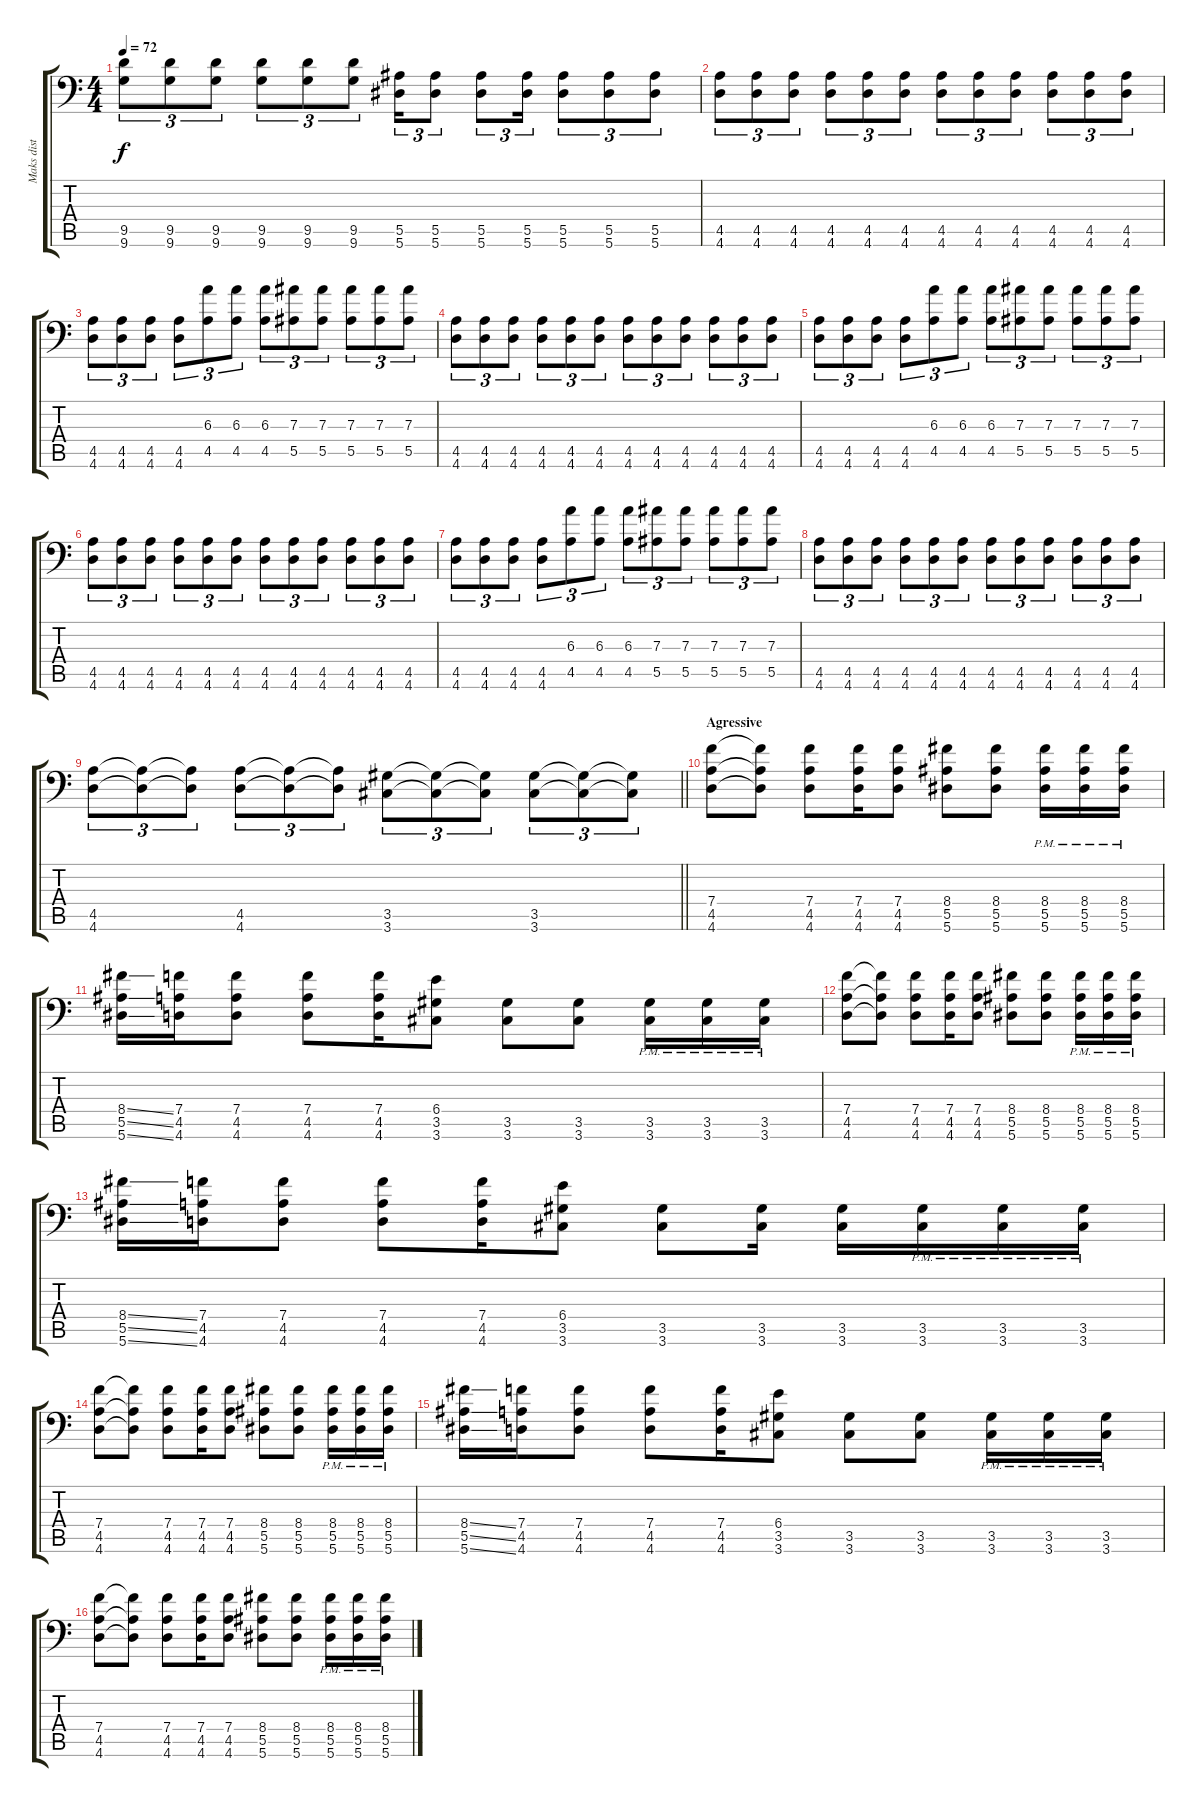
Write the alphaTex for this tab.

\track ("Maks dist" "Maks dist") {instrument distortionguitar}
\staff {score tabs}
\tuning (C4 G3 Eb3 Bb2 F2 Bb1) {hide}
\ts (4 4)
\tempo 72
\clef f4
\ks c
(9.5 9.6).8{tu (3 2) dy f} (9.5 9.6).8{tu (3 2)} (9.5 9.6).8{tu (3 2)} (9.5 9.6).8{tu (3 2)} (9.5 9.6).8{tu (3 2)} (9.5 9.6).8{tu (3 2)} (5.5 5.6).16{tu (3 2)} (5.5 5.6).8{tu (3 2)} (5.5 5.6).8{tu (3 2)} (5.5 5.6).16{tu (3 2)} (5.5 5.6).8{tu (3 2)} (5.5 5.6).8{tu (3 2)} (5.5 5.6).8{tu (3 2)} |
(4.5 4.6).8{tu (3 2)} (4.5 4.6).8{tu (3 2)} (4.5 4.6).8{tu (3 2)} (4.5 4.6).8{tu (3 2)} (4.5 4.6).8{tu (3 2)} (4.5 4.6).8{tu (3 2)} (4.5 4.6).8{tu (3 2)} (4.5 4.6).8{tu (3 2)} (4.5 4.6).8{tu (3 2)} (4.5 4.6).8{tu (3 2)} (4.5 4.6).8{tu (3 2)} (4.5 4.6).8{tu (3 2)} |
(4.5 4.6).8{tu (3 2)} (4.5 4.6).8{tu (3 2)} (4.5 4.6).8{tu (3 2)} (4.5 4.6).8{tu (3 2)} (6.3 4.5).8{tu (3 2)} (6.3 4.5).8{tu (3 2)} (6.3 4.5).8{tu (3 2)} (7.3 5.5).8{tu (3 2)} (7.3 5.5).8{tu (3 2)} (7.3 5.5).8{tu (3 2)} (7.3 5.5).8{tu (3 2)} (7.3 5.5).8{tu (3 2)} |
(4.5 4.6).8{tu (3 2)} (4.5 4.6).8{tu (3 2)} (4.5 4.6).8{tu (3 2)} (4.5 4.6).8{tu (3 2)} (4.5 4.6).8{tu (3 2)} (4.5 4.6).8{tu (3 2)} (4.5 4.6).8{tu (3 2)} (4.5 4.6).8{tu (3 2)} (4.5 4.6).8{tu (3 2)} (4.5 4.6).8{tu (3 2)} (4.5 4.6).8{tu (3 2)} (4.5 4.6).8{tu (3 2)} |
(4.5 4.6).8{tu (3 2)} (4.5 4.6).8{tu (3 2)} (4.5 4.6).8{tu (3 2)} (4.5 4.6).8{tu (3 2)} (6.3 4.5).8{tu (3 2)} (6.3 4.5).8{tu (3 2)} (6.3 4.5).8{tu (3 2)} (7.3 5.5).8{tu (3 2)} (7.3 5.5).8{tu (3 2)} (7.3 5.5).8{tu (3 2)} (7.3 5.5).8{tu (3 2)} (7.3 5.5).8{tu (3 2)} |
(4.5 4.6).8{tu (3 2)} (4.5 4.6).8{tu (3 2)} (4.5 4.6).8{tu (3 2)} (4.5 4.6).8{tu (3 2)} (4.5 4.6).8{tu (3 2)} (4.5 4.6).8{tu (3 2)} (4.5 4.6).8{tu (3 2)} (4.5 4.6).8{tu (3 2)} (4.5 4.6).8{tu (3 2)} (4.5 4.6).8{tu (3 2)} (4.5 4.6).8{tu (3 2)} (4.5 4.6).8{tu (3 2)} |
(4.5 4.6).8{tu (3 2)} (4.5 4.6).8{tu (3 2)} (4.5 4.6).8{tu (3 2)} (4.5 4.6).8{tu (3 2)} (6.3 4.5).8{tu (3 2)} (6.3 4.5).8{tu (3 2)} (6.3 4.5).8{tu (3 2)} (7.3 5.5).8{tu (3 2)} (7.3 5.5).8{tu (3 2)} (7.3 5.5).8{tu (3 2)} (7.3 5.5).8{tu (3 2)} (7.3 5.5).8{tu (3 2)} |
(4.5 4.6).8{tu (3 2)} (4.5 4.6).8{tu (3 2)} (4.5 4.6).8{tu (3 2)} (4.5 4.6).8{tu (3 2)} (4.5 4.6).8{tu (3 2)} (4.5 4.6).8{tu (3 2)} (4.5 4.6).8{tu (3 2)} (4.5 4.6).8{tu (3 2)} (4.5 4.6).8{tu (3 2)} (4.5 4.6).8{tu (3 2)} (4.5 4.6).8{tu (3 2)} (4.5 4.6).8{tu (3 2)} |
\barLineRight lightlight
(4.5 4.6).8{tu (3 2)} (4.5{t} 4.6{t}).8{tu (3 2)} (4.5{t} 4.6{t}).8{tu (3 2)} (4.5 4.6).8{tu (3 2)} (4.5{t} 4.6{t}).8{tu (3 2)} (4.5{t} 4.6{t}).8{tu (3 2)} (3.5 3.6).8{tu (3 2)} (3.5{t} 3.6{t}).8{tu (3 2)} (3.5{t} 3.6{t}).8{tu (3 2)} (3.5 3.6).8{tu (3 2)} (3.5{t} 3.6{t}).8{tu (3 2)} (3.5{t} 3.6{t}).8{tu (3 2)} |
\section ("" "Agressive")
(7.4 4.5 4.6).8 (7.4{t} 4.5{t} 4.6{t}).8 (7.4 4.5 4.6).8 (7.4 4.5 4.6).16 (7.4 4.5 4.6).8 (8.4 5.5 5.6).8 (8.4 5.5 5.6).8 (8.4{pm} 5.5{pm} 5.6{pm}).16 (8.4{pm} 5.5{pm} 5.6{pm}).16 (8.4{pm} 5.5{pm} 5.6{pm}).16 |
(8.4{ss} 5.5{ss} 5.6{ss}).16 (7.4 4.5 4.6).16 (7.4 4.5 4.6).8 (7.4 4.5 4.6).8 (7.4 4.5 4.6).16 (6.4 3.5 3.6).8 (3.5 3.6).8 (3.5 3.6).8 (3.5{pm} 3.6{pm}).16 (3.5{pm} 3.6{pm}).16 (3.5{pm} 3.6{pm}).16 |
(7.4 4.5 4.6).8 (7.4{t} 4.5{t} 4.6{t}).8 (7.4 4.5 4.6).8 (7.4 4.5 4.6).16 (7.4 4.5 4.6).8 (8.4 5.5 5.6).8 (8.4 5.5 5.6).8 (8.4{pm} 5.5{pm} 5.6{pm}).16 (8.4{pm} 5.5{pm} 5.6{pm}).16 (8.4{pm} 5.5{pm} 5.6{pm}).16 |
(8.4{ss} 5.5{ss} 5.6{ss}).16 (7.4 4.5 4.6).16 (7.4 4.5 4.6).8 (7.4 4.5 4.6).8 (7.4 4.5 4.6).16 (6.4 3.5 3.6).8 (3.5 3.6).8 (3.5 3.6).16 (3.5 3.6).16 (3.5{pm} 3.6{pm}).16 (3.5{pm} 3.6{pm}).16 (3.5{pm} 3.6{pm}).16 |
(7.4 4.5 4.6).8 (7.4{t} 4.5{t} 4.6{t}).8 (7.4 4.5 4.6).8 (7.4 4.5 4.6).16 (7.4 4.5 4.6).8 (8.4 5.5 5.6).8 (8.4 5.5 5.6).8 (8.4{pm} 5.5{pm} 5.6{pm}).16 (8.4{pm} 5.5{pm} 5.6{pm}).16 (8.4{pm} 5.5{pm} 5.6{pm}).16 |
(8.4{ss} 5.5{ss} 5.6{ss}).16 (7.4 4.5 4.6).16 (7.4 4.5 4.6).8 (7.4 4.5 4.6).8 (7.4 4.5 4.6).16 (6.4 3.5 3.6).8 (3.5 3.6).8 (3.5 3.6).8 (3.5{pm} 3.6{pm}).16 (3.5{pm} 3.6{pm}).16 (3.5{pm} 3.6{pm}).16 |
(7.4 4.5 4.6).8 (7.4{t} 4.5{t} 4.6{t}).8 (7.4 4.5 4.6).8 (7.4 4.5 4.6).16 (7.4 4.5 4.6).8 (8.4 5.5 5.6).8 (8.4 5.5 5.6).8 (8.4{pm} 5.5{pm} 5.6{pm}).16 (8.4{pm} 5.5{pm} 5.6{pm}).16 (8.4{pm} 5.5{pm} 5.6{pm}).16
